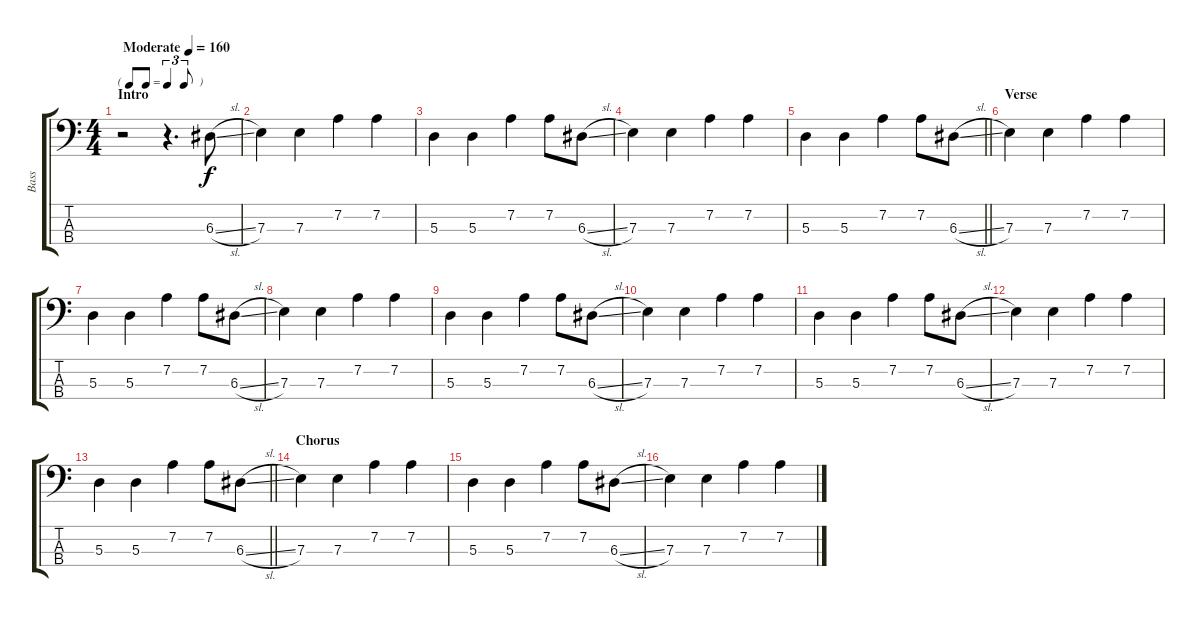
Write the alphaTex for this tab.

\track ("Bass" "Bass") {instrument electricbasspick}
\staff {score tabs}
\tuning (G2 D2 A1 E1) {hide}
\ts (4 4)
\tf triplet8th
\section ("" "Intro")
\tempo (160 "Moderate")
\clef f4
\ks c
r.2{dy f instrument electricbasspick} r.4{d} 6.3{sl}.8 |
7.3.4 7.3.4 7.2.4 7.2.4 |
5.3.4 5.3.4 7.2.4 7.2.8 6.3{sl}.8 |
7.3.4 7.3.4 7.2.4 7.2.4 |
\barLineRight lightlight
5.3.4 5.3.4 7.2.4 7.2.8 6.3{sl}.8 |
\section ("" "Verse")
7.3.4 7.3.4 7.2.4 7.2.4 |
5.3.4 5.3.4 7.2.4 7.2.8 6.3{sl}.8 |
7.3.4 7.3.4 7.2.4 7.2.4 |
5.3.4 5.3.4 7.2.4 7.2.8 6.3{sl}.8 |
7.3.4 7.3.4 7.2.4 7.2.4 |
5.3.4 5.3.4 7.2.4 7.2.8 6.3{sl}.8 |
7.3.4 7.3.4 7.2.4 7.2.4 |
\barLineRight lightlight
5.3.4 5.3.4 7.2.4 7.2.8 6.3{sl}.8 |
\section ("" "Chorus")
7.3.4 7.3.4 7.2.4 7.2.4 |
5.3.4 5.3.4 7.2.4 7.2.8 6.3{sl}.8 |
7.3.4 7.3.4 7.2.4 7.2.4
